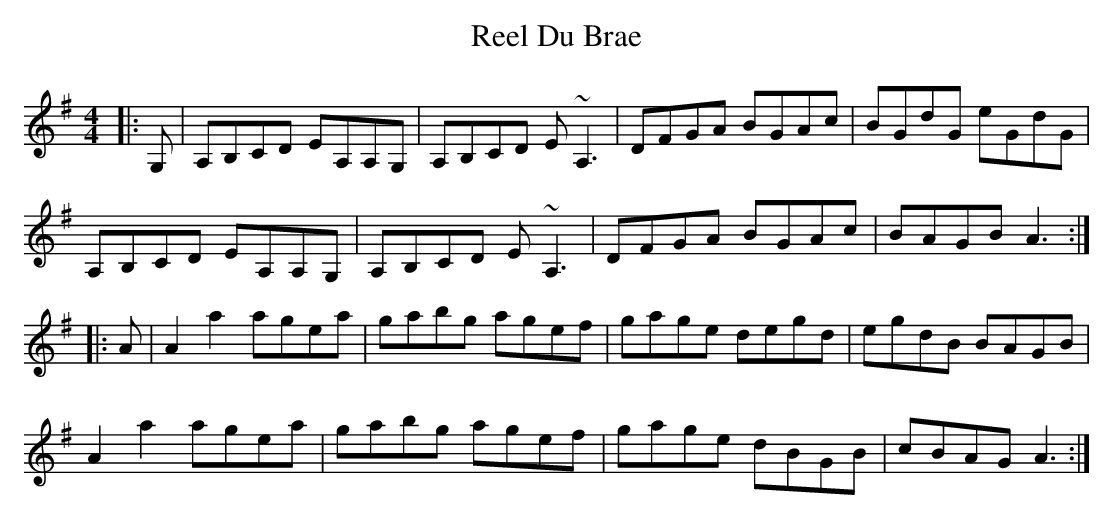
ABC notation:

X:1
T: Reel Du Brae
M: 4/4
L: 1/8
K: Ador
|:G,|A,B,CD EA,A,G,| A,B,CD E~A,3 |DFGA BGAc| BGdG eGdG |
A,B,CD EA,A,G,| A,B,CD E~A,3 |DFGA BGAc| BAGB A3 :|
|:A|A2a2 agea|gabg agef| gage degd | egdB BAGB |
A2a2 agea|gabg agef| gage dBGB | cBAG A3 :|
